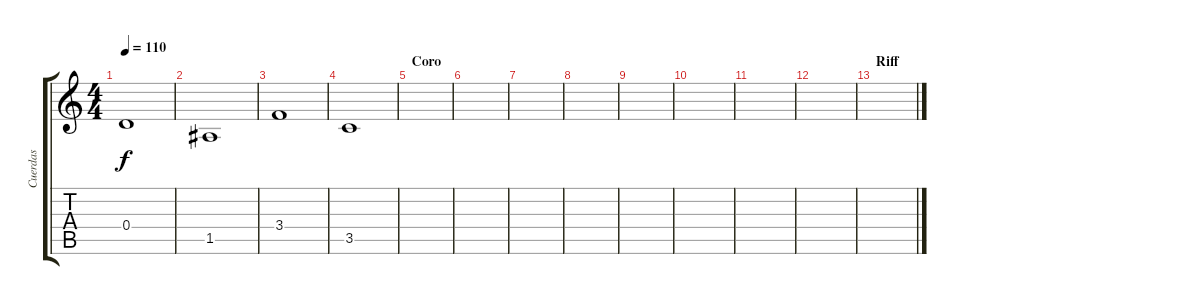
\track ("Cuerdas" "Cuerdas") {instrument synthbass1}
\staff {score tabs}
\tuning (E4 B3 G3 D3 A2 D2) {hide}
\ts (4 4)
\tempo 110
\clef g2
\ks c
0.4.1{dy f instrument stringensemble1} |
1.5.1 |
3.4.1 |
3.5.1 |
\section ("" "Coro")
|
|
|
|
|
|
|
|
\section ("" "Riff")
